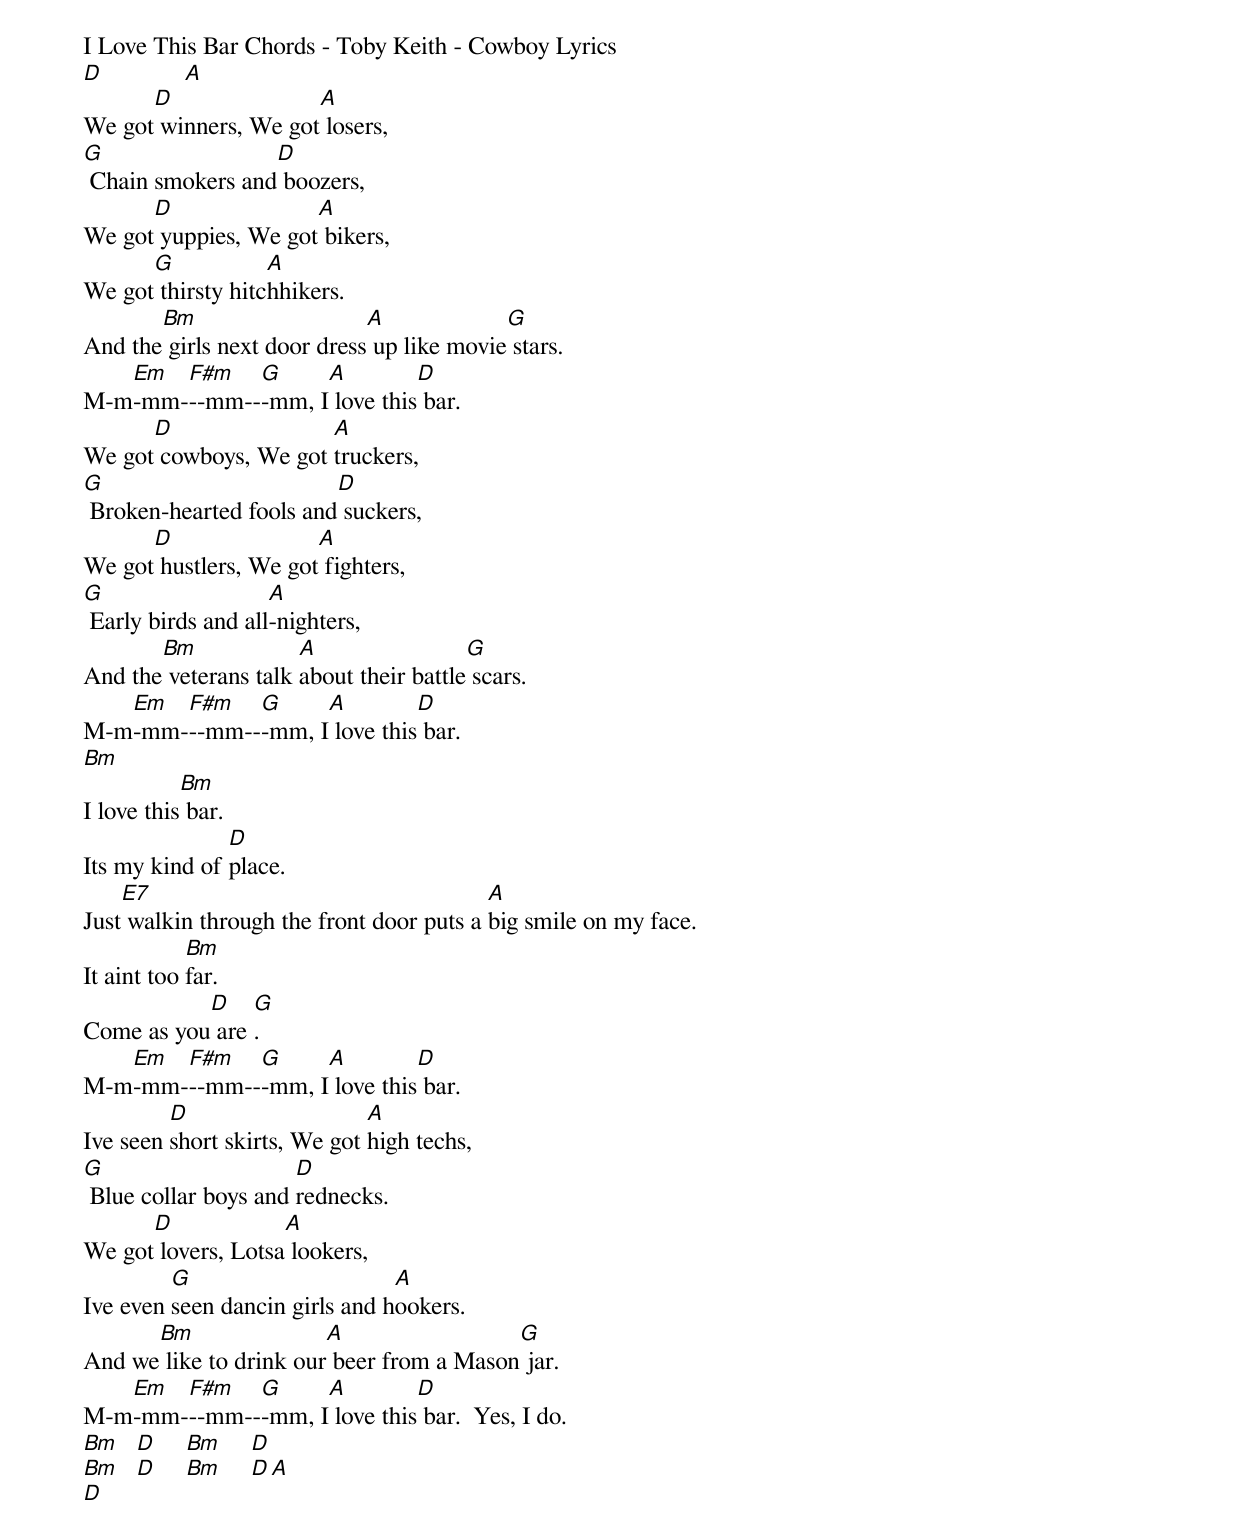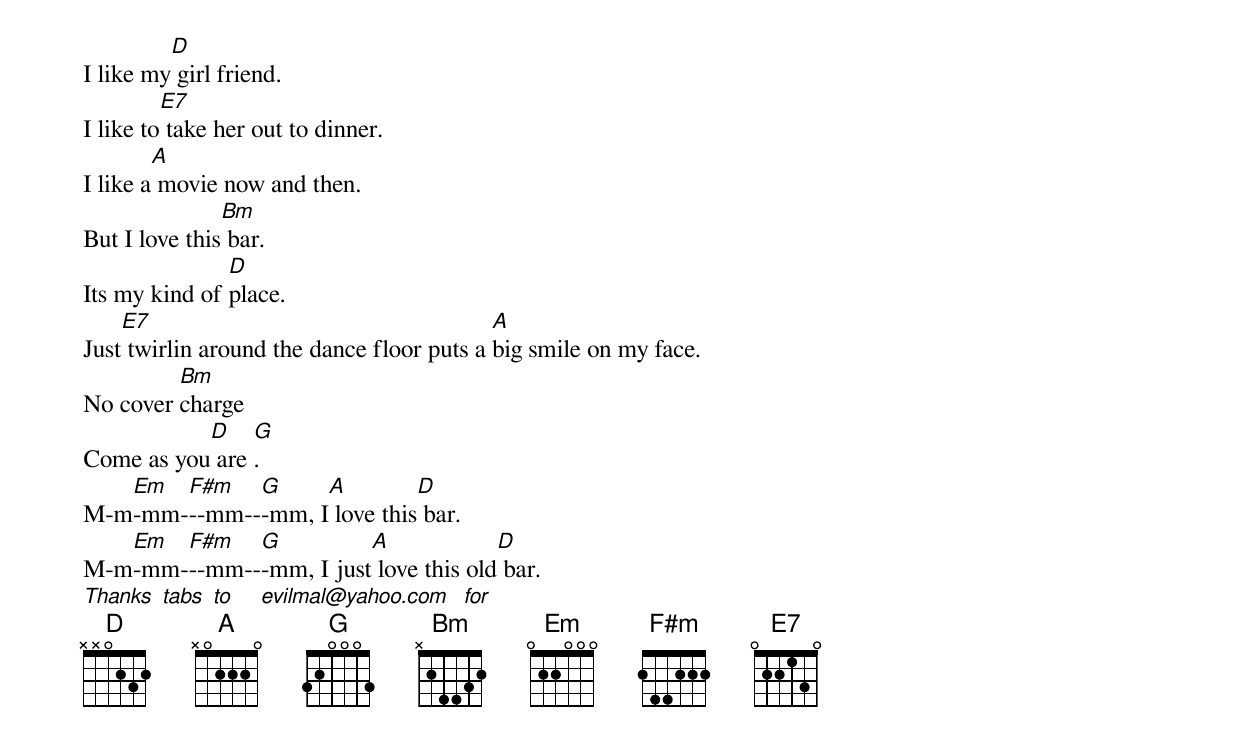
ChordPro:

I Love This Bar Chords - Toby Keith - Cowboy Lyrics
[D               A]
We got[D] winners, We got[A] losers,
[G] Chain smokers and[D] boozers,
We got[D] yuppies, We got[A] bikers,
We got[G] thirsty hitc[A]hhikers.
And the[Bm] girls next door dress[A] up like movie[G] stars.
M-m[Em]-mm-[F#m]--mm--[G]-mm, I[A] love this[D] bar.
We got[D] cowboys, We got [A]truckers,
[G] Broken-hearted fools and[D] suckers,
We got[D] hustlers, We got[A] fighters,
[G] Early birds and all[A]-nighters,
And the[Bm] veterans talk [A]about their battle[G] scars.
M-m[Em]-mm-[F#m]--mm--[G]-mm, I[A] love this[D] bar.
[Bm]
I love this[Bm] bar.
Its my kind of [D]place.
Just[E7] walkin through the front door puts a [A]big smile on my face.
It aint too [Bm]far.
Come as you[D] are [G].
M-m[Em]-mm-[F#m]--mm--[G]-mm, I[A] love this[D] bar.
Ive seen [D]short skirts, We got [A]high techs,
[G] Blue collar boys and [D]rednecks.
We got[D] lovers, Lotsa[A] lookers,
Ive even [G]seen dancin girls and h[A]ookers.
And we[Bm] like to drink our[A] beer from a Mason[G] jar.
M-m[Em]-mm-[F#m]--mm--[G]-mm, I[A] love this[D] bar.  Yes, I do.
[Bm    D      Bm      D]
[Bm    D      Bm      D][A]
[D]
I like my[D] girl friend.
I like to[E7] take her out to dinner.
I like a[A] movie now and then.
But I love this[Bm] bar.
Its my kind of [D]place.
Just[E7] twirlin around the dance floor puts a [A]big smile on my face.
No cover [Bm]charge
Come as you[D] are [G].
M-m[Em]-mm-[F#m]--mm--[G]-mm, I[A] love this[D] bar.
M-m[Em]-mm-[F#m]--mm--[G]-mm, I just[A] love this old[D] bar.
[Thanks] [tabs] [to]    [evilmal@yahoo.com]  [for]
